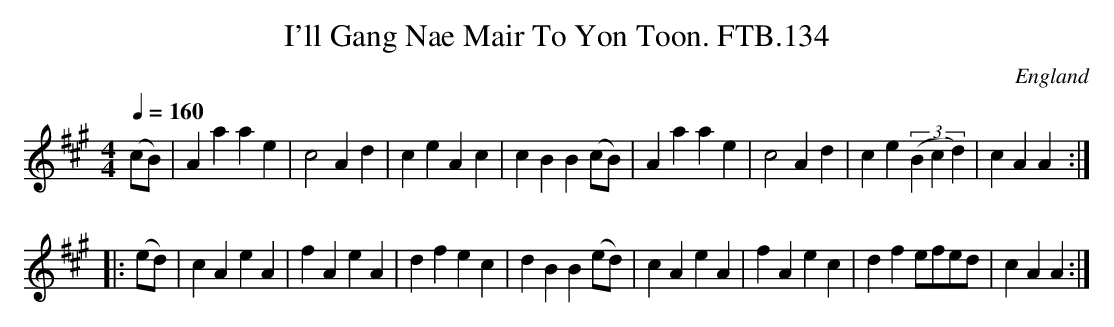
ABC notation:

X:1
T:I'll Gang Nae Mair To Yon Toon. FTB.134
M:4/4
L:1/4
Q:160
O:England
K:A major
(c/B/)|Aaae|c2Ad|ceAc|cB B(c/B/)|Aaae|c2Ad|ce ((3Bcd)|cA A:|
|:(e/d/)|cAeA|fAeA|dfec|dB B(e/d/)|cAeA|fAec|df e/f/e/d/|cA A:|
